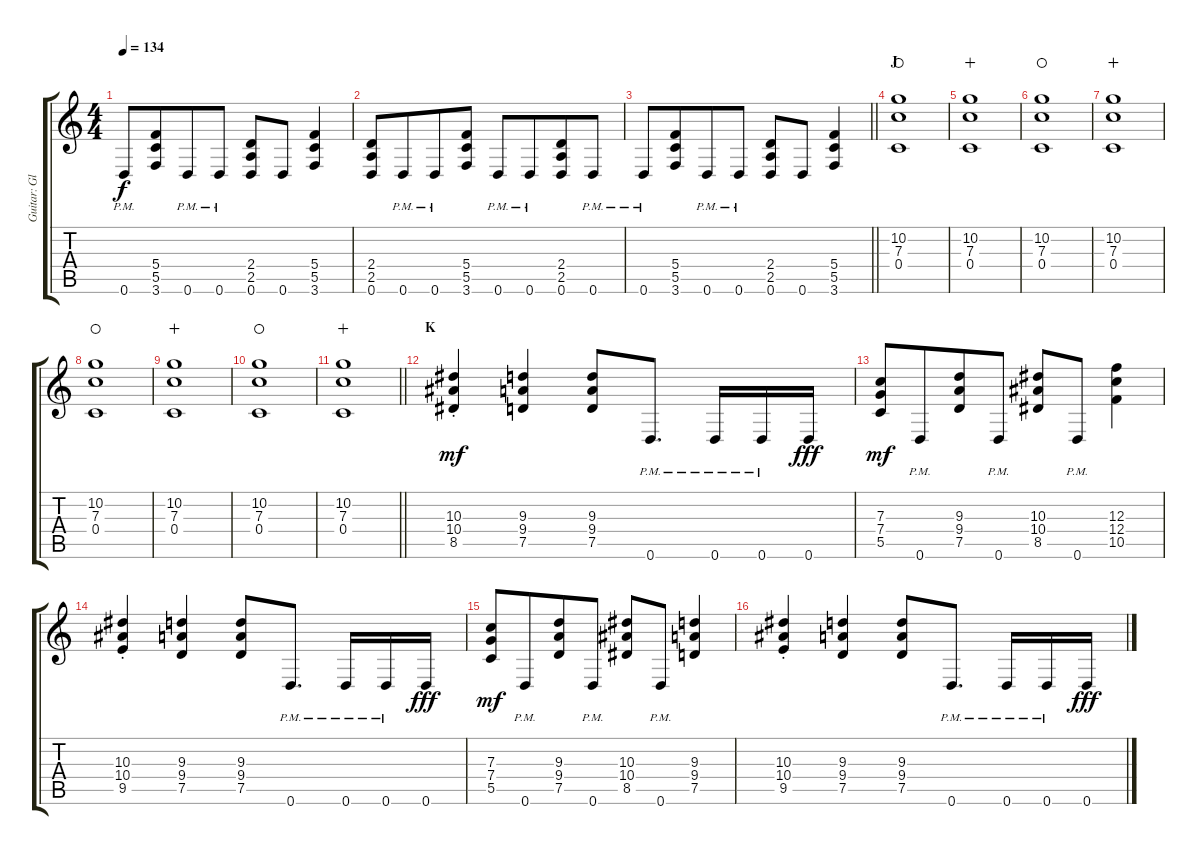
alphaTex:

\track ("Guitar: Glenn" "Guitar: Gl") {instrument distortionguitar}
\staff {score tabs}
\tuning (D4 A3 F3 C3 G2 D2) {hide}
\ts (4 4)
\tempo 134
\clef g2
\ks c
0.6{pm}.8{dy f} (5.4 5.5 3.6).8{beam merge} 0.6{pm}.8 0.6{pm}.8 (2.4 2.5 0.6).8 0.6.8 (5.4 5.5 3.6).4 |
(2.4 2.5 0.6).8 0.6{pm}.8{beam merge} 0.6{pm}.8 (5.4 5.5 3.6).8 0.6{pm}.8 0.6{pm}.8{beam merge} (2.4 2.5 0.6).8 0.6{pm}.8 |
\barLineRight lightlight
0.6{pm}.8 (5.4 5.5 3.6).8{beam merge} 0.6{pm}.8 0.6{pm}.8 (2.4 2.5 0.6).8 0.6.8 (5.4 5.5 3.6).4 |
\section ("" "J")
(10.2 7.3 0.4).1{waho} |
(10.2 7.3 0.4).1{wahc} |
(10.2 7.3 0.4).1{waho} |
(10.2 7.3 0.4).1{wahc} |
(10.2 7.3 0.4).1{waho} |
(10.2 7.3 0.4).1{wahc} |
(10.2 7.3 0.4).1{waho} |
\barLineRight lightlight
(10.2 7.3 0.4).1{wahc} |
\section ("" "K")
(10.3{st} 10.4{st} 8.5{st}).4{dy mf} (9.3 9.4 7.5).4 (9.3 9.4 7.5).8 0.6{pm}.8{d} 0.6{pm}.16 0.6{pm}.16 0.6.16{dy fff} |
(7.3 7.4 5.5).8{dy mf} 0.6{pm}.8{beam merge} (9.3 9.4 7.5).8 0.6{pm}.8 (10.3 10.4 8.5).8 0.6{pm}.8 (12.3 12.4 10.5).4 |
(10.3{st} 10.4{st} 9.5{st}).4 (9.3 9.4 7.5).4 (9.3 9.4 7.5).8 0.6{pm}.8{d} 0.6{pm}.16 0.6{pm}.16 0.6.16{dy fff} |
(7.3 7.4 5.5).8{dy mf} 0.6{pm}.8{beam merge} (9.3 9.4 7.5).8 0.6{pm}.8 (10.3 10.4 8.5).8 0.6{pm}.8 (9.3 9.4 7.5).4 |
(10.3{st} 10.4{st} 9.5{st}).4 (9.3 9.4 7.5).4 (9.3 9.4 7.5).8 0.6{pm}.8{d} 0.6{pm}.16 0.6{pm}.16 0.6.16{dy fff}
